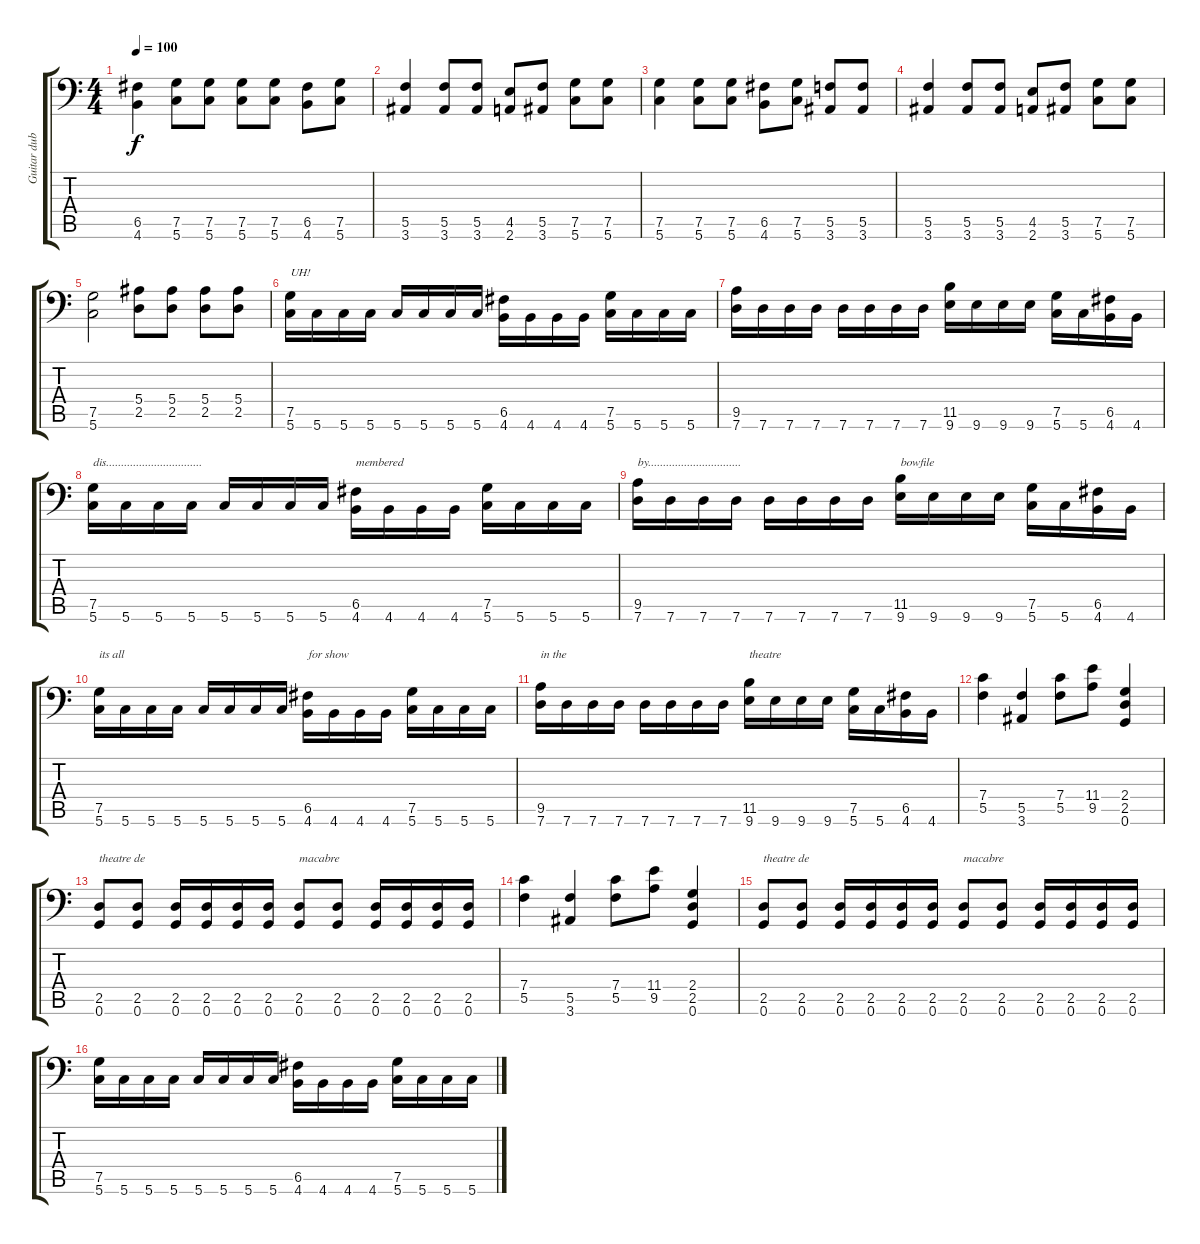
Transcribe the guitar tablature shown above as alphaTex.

\track ("Guitar dub" "Guitar dub") {instrument distortionguitar}
\staff {score tabs}
\tuning (G3 D3 Bb2 F2 C2 G1) {hide}
\ts (4 4)
\tempo 100
\clef f4
\ks c
(6.5 4.6).4{dy f instrument distortionguitar} (7.5 5.6).8 (7.5 5.6).8 (7.5 5.6).8 (7.5 5.6).8 (6.5 4.6).8 (7.5 5.6).8 |
(5.5 3.6).4 (5.5 3.6).8 (5.5 3.6).8 (4.5 2.6).8 (5.5 3.6).8 (7.5 5.6).8 (7.5 5.6).8 |
(7.5 5.6).4 (7.5 5.6).8 (7.5 5.6).8 (6.5 4.6).8 (7.5 5.6).8 (5.5 3.6).8 (5.5 3.6).8 |
(5.5 3.6).4 (5.5 3.6).8 (5.5 3.6).8 (4.5 2.6).8 (5.5 3.6).8 (7.5 5.6).8 (7.5 5.6).8 |
(7.5 5.6).2 (5.4 2.5).8 (5.4 2.5).8 (5.4 2.5).8 (5.4 2.5).8 |
(7.5 5.6).16{txt "UH!"} 5.6.16 5.6.16 5.6.16 5.6.16 5.6.16 5.6.16 5.6.16 (6.5 4.6).16 4.6.16 4.6.16 4.6.16 (7.5 5.6).16 5.6.16 5.6.16 5.6.16 |
(9.5 7.6).16 7.6.16 7.6.16 7.6.16 7.6.16 7.6.16 7.6.16 7.6.16 (11.5 9.6).16 9.6.16 9.6.16 9.6.16 (7.5 5.6).16 5.6.16 (6.5 4.6).16 4.6.16 |
(7.5 5.6).16{txt "dis................................"} 5.6.16 5.6.16 5.6.16 5.6.16 5.6.16 5.6.16 5.6.16 (6.5 4.6).16{txt "membered"} 4.6.16 4.6.16 4.6.16 (7.5 5.6).16 5.6.16 5.6.16 5.6.16 |
(9.5 7.6).16{txt "by..............................."} 7.6.16 7.6.16 7.6.16 7.6.16 7.6.16 7.6.16 7.6.16 (11.5 9.6).16{txt "bowfile"} 9.6.16 9.6.16 9.6.16 (7.5 5.6).16 5.6.16 (6.5 4.6).16 4.6.16 |
(7.5 5.6).16{txt "its all"} 5.6.16 5.6.16 5.6.16 5.6.16 5.6.16 5.6.16 5.6.16 (6.5 4.6).16{txt "for show"} 4.6.16 4.6.16 4.6.16 (7.5 5.6).16 5.6.16 5.6.16 5.6.16 |
(9.5 7.6).16{txt "in the"} 7.6.16 7.6.16 7.6.16 7.6.16 7.6.16 7.6.16 7.6.16 (11.5 9.6).16{txt "theatre"} 9.6.16 9.6.16 9.6.16 (7.5 5.6).16 5.6.16 (6.5 4.6).16 4.6.16 |
(7.4 5.5).4 (5.5 3.6).4 (7.4 5.5).8 (11.4 9.5).8 (2.4 2.5 0.6).4 |
(2.5 0.6).8{txt "theatre de"} (2.5 0.6).8 (2.5 0.6).16 (2.5 0.6).16 (2.5 0.6).16 (2.5 0.6).16 (2.5 0.6).8{txt "macabre"} (2.5 0.6).8 (2.5 0.6).16 (2.5 0.6).16 (2.5 0.6).16 (2.5 0.6).16 |
(7.4 5.5).4 (5.5 3.6).4 (7.4 5.5).8 (11.4 9.5).8 (2.4 2.5 0.6).4 |
(2.5 0.6).8{txt "theatre de"} (2.5 0.6).8 (2.5 0.6).16 (2.5 0.6).16 (2.5 0.6).16 (2.5 0.6).16 (2.5 0.6).8{txt "macabre"} (2.5 0.6).8 (2.5 0.6).16 (2.5 0.6).16 (2.5 0.6).16 (2.5 0.6).16 |
(7.5 5.6).16 5.6.16 5.6.16 5.6.16 5.6.16 5.6.16 5.6.16 5.6.16 (6.5 4.6).16 4.6.16 4.6.16 4.6.16 (7.5 5.6).16 5.6.16 5.6.16 5.6.16
